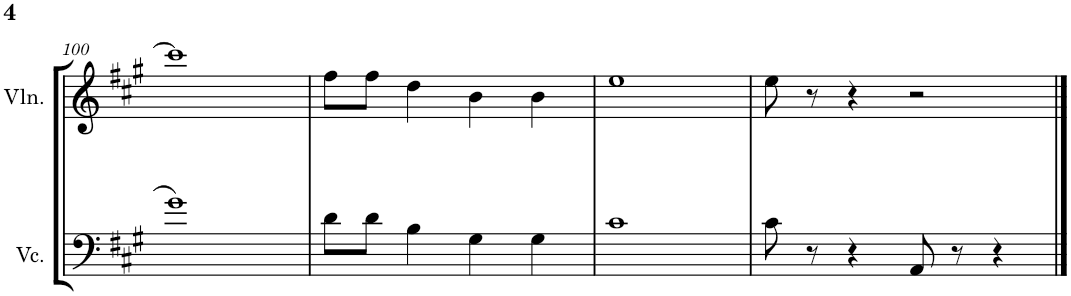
**kern	**kern
*part2	*part1
*staff2	*staff1
*I"Violoncello	*I"Violin
*I'Vc.	*I'Vln.
!!LO:PB:g=z
*clefF4	*clefG2
*k[f#c#g#]	*k[f#c#g#]
*M4/4	*M4/4
=100	=100
1g#	1ccc#]
=101	=101
8d\L	8ff#\L
8d\J	8ff#\J
4B\	4dd\
4G#\	4b\
4G#\	4b\
=102	=102
1c#	1ee
=103	=103
8c#\	8ee\
8r	8r
4r	4r
8AA/	2r
8r	.
4r	.
==	==
*-	*-
